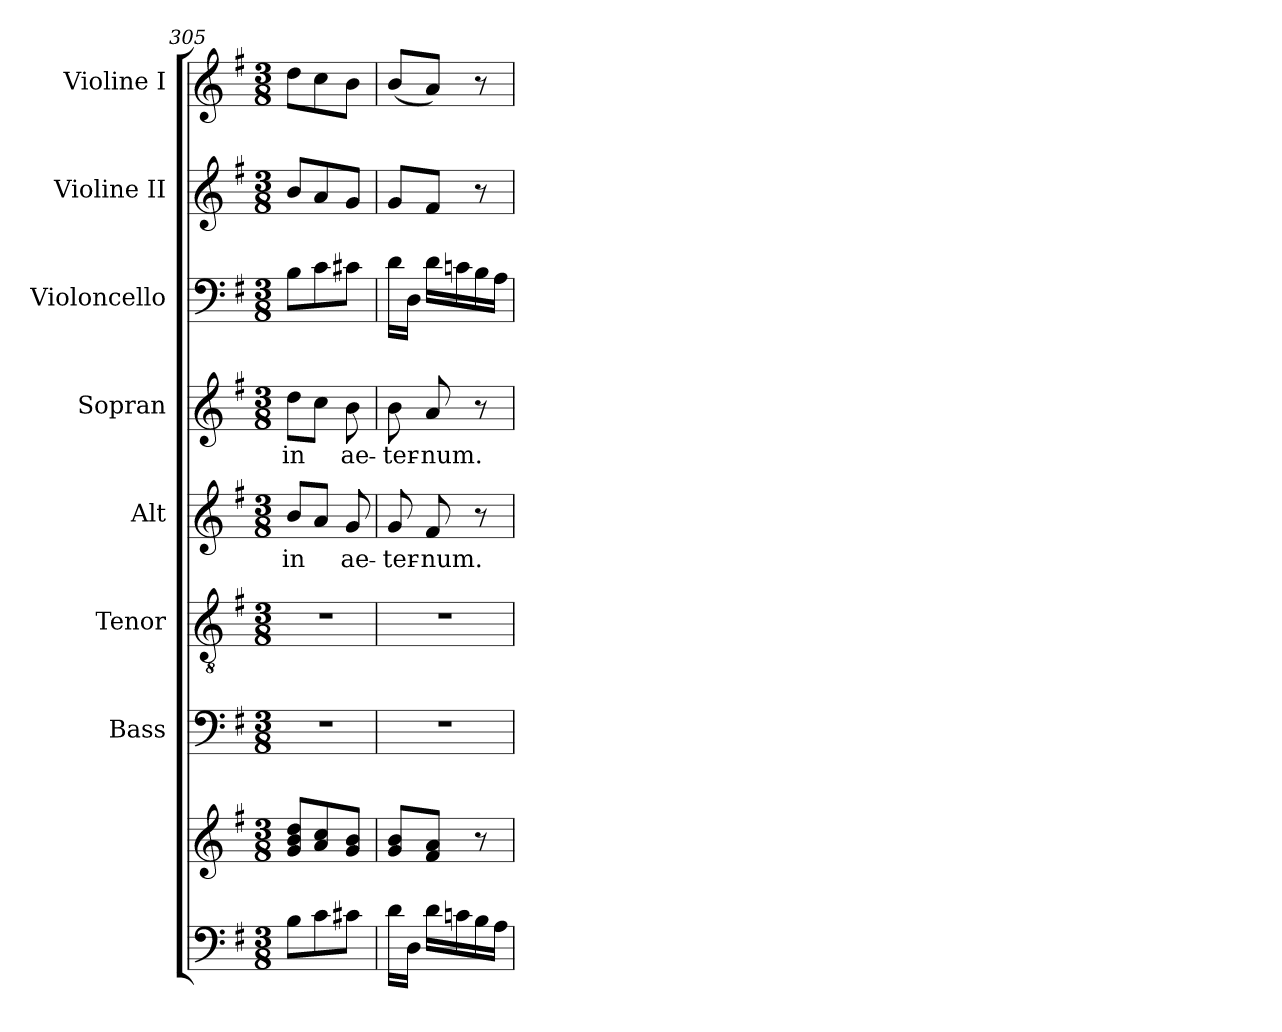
**kern	**kern	**kern	**kern	**kern	**text	**kern	**text	**kern	**kern	**kern
*part8	*part8	*part7	*part6	*part5	*part5	*part4	*part4	*part3	*part2	*part1
*staff9	*staff8	*staff7	*staff6	*staff5	*staff5	*staff4	*staff4	*staff3	*staff2	*staff1
*	*	*I"Bass	*I"Tenor	*I"Alt	*	*I"Sopran	*	*I"Violoncello	*I"Violine II	*I"Violine I
*	*	*I'B.	*I'T.	*I'A.	*	*I'S.	*	*I'Vc.	*I'Vl. II	*I'Vl. I
*clefF4	*clefG2	*clefF4	*clefGv2	*clefG2	*	*clefG2	*	*clefF4	*clefG2	*clefG2
*	*	*	*	*	*	*	*	*ITrd7c12	*	*
*k[f#]	*k[f#]	*k[f#]	*k[f#]	*k[f#]	*	*k[f#]	*	*k[f#]	*k[f#]	*k[f#]
*G:	*G:	*G:	*G:	*G:	*	*G:	*	*G:	*G:	*G:
*M3/8	*M3/8	*M3/8	*M3/8	*M3/8	*	*M3/8	*	*M3/8	*M3/8	*M3/8
=305	=305	=305	=305	=305	=305	=305	=305	=305	=305	=305
!	!	!	!	!	!LO:LY:b	!	!LO:LY:b	!	!	!
8B\L	8g/ 8b/ 8dd/L	4.r	4.r	8b/L	in	8dd\L	in	8BB\L	8b/L	8dd\L
8c\	8a/ 8cc/	.	.	8a/J	.	8cc\J	.	8C\	8a/	8cc\
!	!	!	!	!	!LO:LY:b	!	!LO:LY:b	!	!	!
8c#X\J	8g/ 8b/J	.	.	8g/	ae-	8b\	ae-	8C#X\J	8g/J	8b\J
=306	=306	=306	=306	=306	=306	=306	=306	=306	=306	=306
!	!	!	!	!	!LO:LY:b	!	!LO:LY:b	!	!	!
16d\LL	8g/ 8b/L	4.r	4.r	8g/	-ter-	8b\	-ter-	16D\LL	8g/L	(<8b/L
16D\JJ	.	.	.	.	.	.	.	16DD\JJ	.	.
!	!	!	!	!	!LO:LY:b	!	!LO:LY:b	!	!	!
16d\LL	8f#/ 8a/J	.	.	8f#/	-num.	8a/	-num.	16D\LL	8f#/J	8a/J)
16cn\	.	.	.	.	.	.	.	16Cn\	.	.
16B\	8r	.	.	8r	.	8r	.	16BB\	8r	8r
16A\JJ	.	.	.	.	.	.	.	16AA\JJ	.	.
=	=	=	=	=	=	=	=	=	=	=
*-	*-	*-	*-	*-	*-	*-	*-	*-	*-	*-
